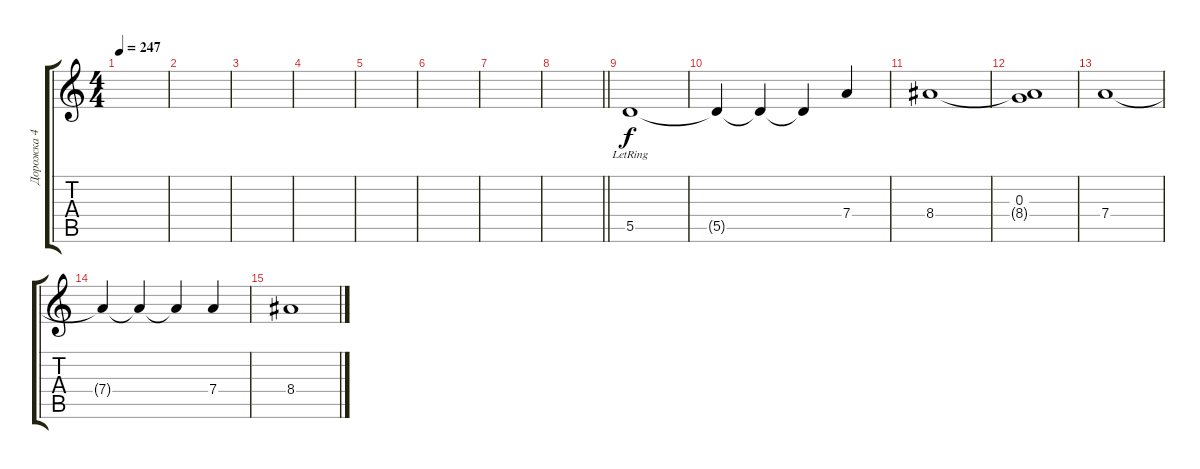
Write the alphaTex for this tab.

\track ("Дорожка 4" "Дорожка 4") {instrument electricbasspick}
\staff {score tabs}
\tuning (E4 B3 G3 D3 A2 E2) {hide}
\ts (4 4)
\tempo 247
\clef g2
\ks c
|
|
|
|
|
|
|
\barLineRight lightlight
|
5.5{lr}.1 |
5.5{t}.4 5.5{t}.4 5.5{t}.4 7.4.4 |
8.4.1 |
(0.3 8.4{t}).1 |
7.4.1 |
7.4{t}.4 7.4{t}.4 7.4{t}.4 7.4.4 |
8.4.1
